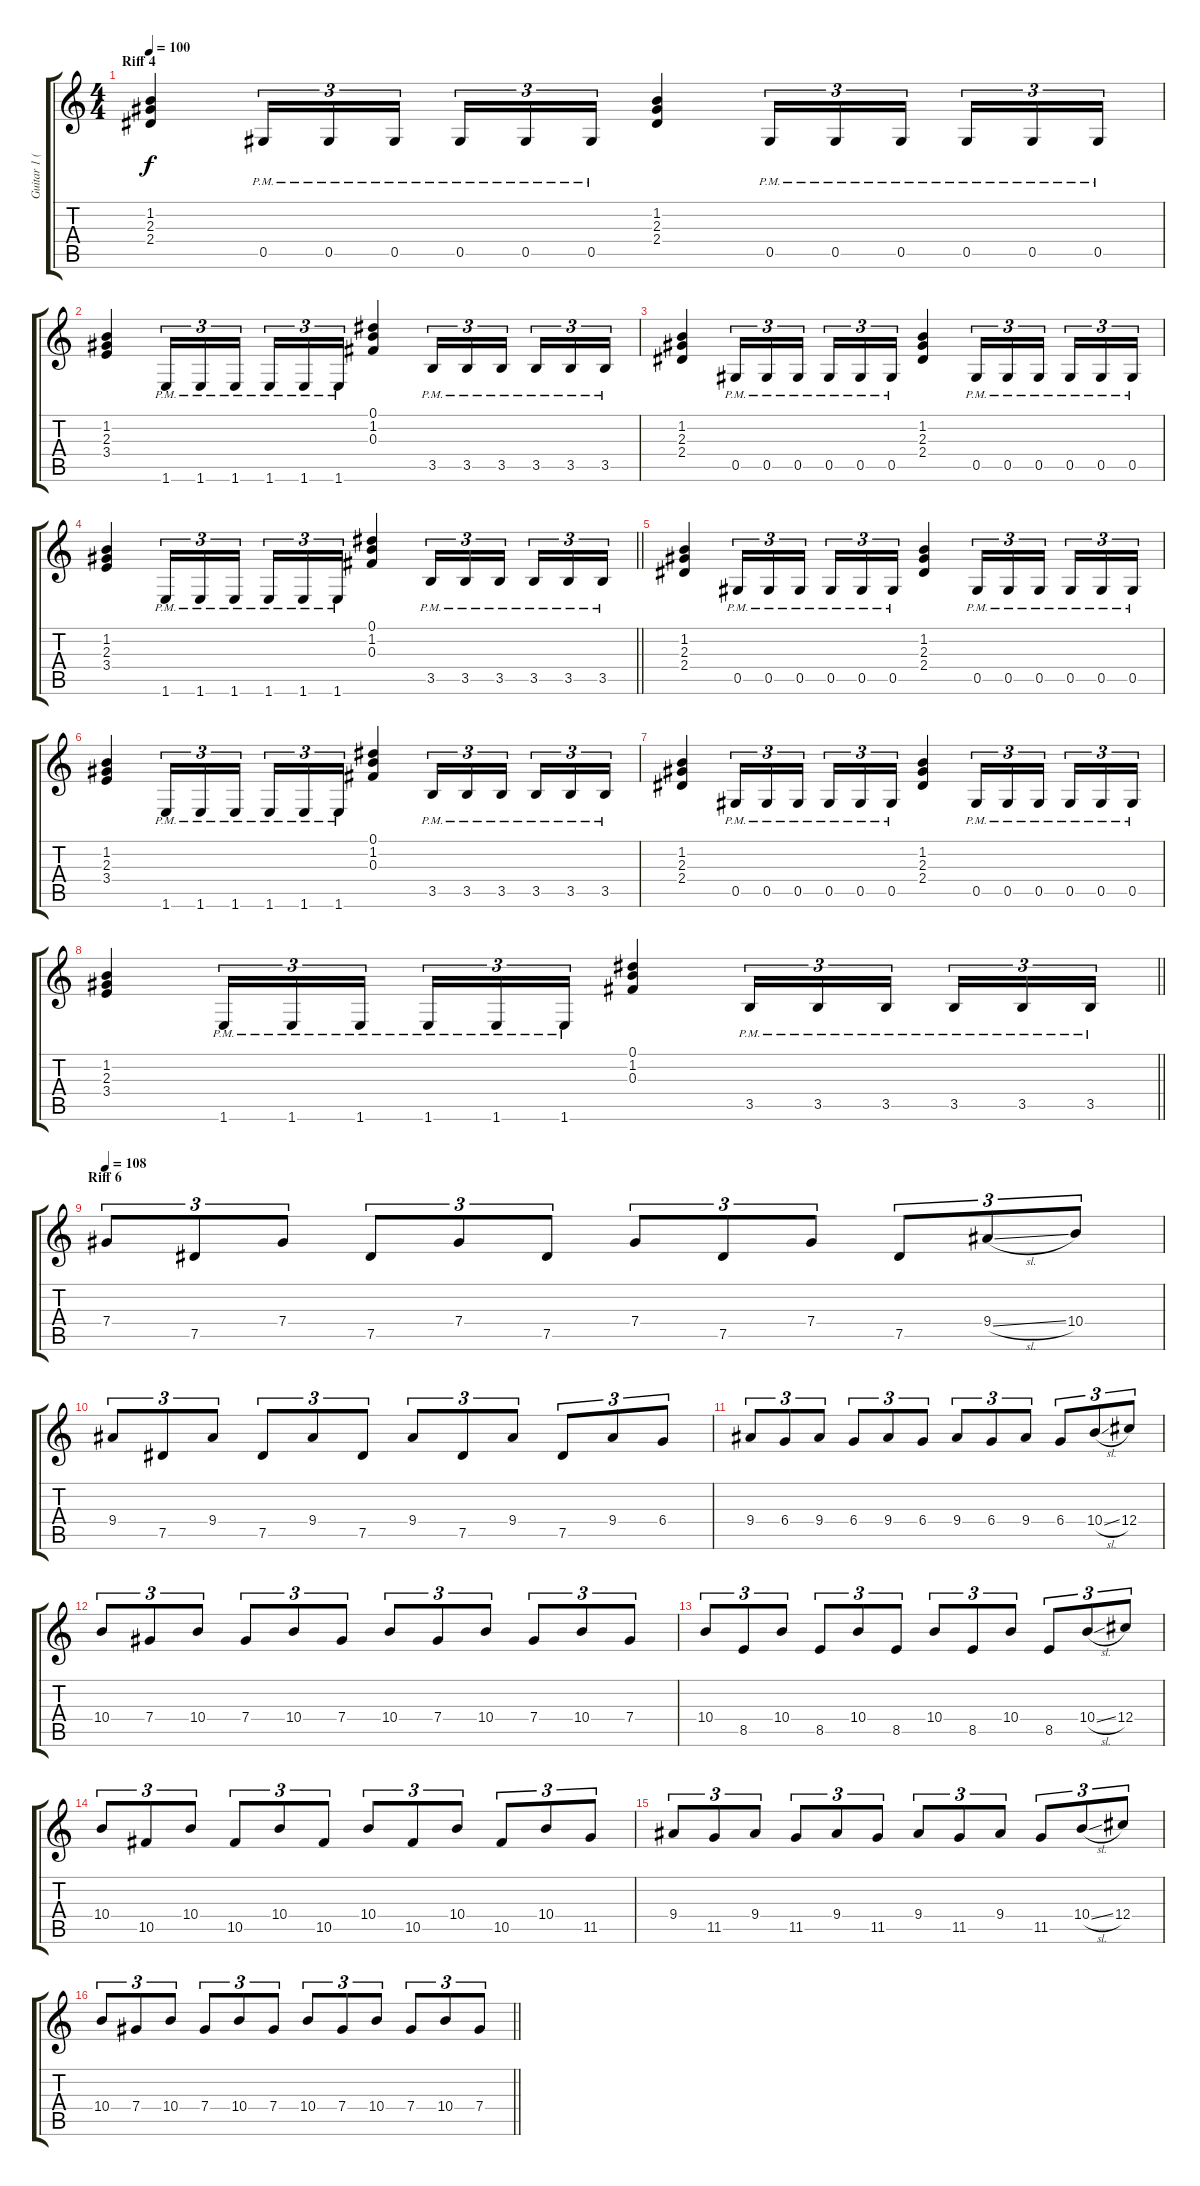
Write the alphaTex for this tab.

\track ("Guitar 1 (Left)" "Guitar 1 (") {instrument acousticguitarsteel}
\staff {score tabs}
\tuning (Eb4 Bb3 Gb3 Db3 Ab2 Eb2) {hide}
\ts (4 4)
\section ("" "Riff 4")
\tempo 100
\clef g2
\ks c
(1.2 2.3 2.4).4{dy f} 0.5{pm}.16{tu (3 2)} 0.5{pm}.16{tu (3 2)} 0.5{pm}.16{tu (3 2) beam splitsecondary} 0.5{pm}.16{tu (3 2)} 0.5{pm}.16{tu (3 2)} 0.5{pm}.16{tu (3 2)} (1.2 2.3 2.4).4 0.5{pm}.16{tu (3 2)} 0.5{pm}.16{tu (3 2)} 0.5{pm}.16{tu (3 2) beam splitsecondary} 0.5{pm}.16{tu (3 2)} 0.5{pm}.16{tu (3 2)} 0.5{pm}.16{tu (3 2)} |
(1.2 2.3 3.4).4 1.6{pm}.16{tu (3 2)} 1.6{pm}.16{tu (3 2)} 1.6{pm}.16{tu (3 2) beam splitsecondary} 1.6{pm}.16{tu (3 2)} 1.6{pm}.16{tu (3 2)} 1.6{pm}.16{tu (3 2)} (0.1 1.2 0.3).4 3.5{pm}.16{tu (3 2)} 3.5{pm}.16{tu (3 2)} 3.5{pm}.16{tu (3 2) beam splitsecondary} 3.5{pm}.16{tu (3 2)} 3.5{pm}.16{tu (3 2)} 3.5{pm}.16{tu (3 2)} |
(1.2 2.3 2.4).4 0.5{pm}.16{tu (3 2)} 0.5{pm}.16{tu (3 2)} 0.5{pm}.16{tu (3 2) beam splitsecondary} 0.5{pm}.16{tu (3 2)} 0.5{pm}.16{tu (3 2)} 0.5{pm}.16{tu (3 2)} (1.2 2.3 2.4).4 0.5{pm}.16{tu (3 2)} 0.5{pm}.16{tu (3 2)} 0.5{pm}.16{tu (3 2) beam splitsecondary} 0.5{pm}.16{tu (3 2)} 0.5{pm}.16{tu (3 2)} 0.5{pm}.16{tu (3 2)} |
\barLineRight lightlight
(1.2 2.3 3.4).4 1.6{pm}.16{tu (3 2)} 1.6{pm}.16{tu (3 2)} 1.6{pm}.16{tu (3 2) beam splitsecondary} 1.6{pm}.16{tu (3 2)} 1.6{pm}.16{tu (3 2)} 1.6{pm}.16{tu (3 2)} (0.1 1.2 0.3).4 3.5{pm}.16{tu (3 2)} 3.5{pm}.16{tu (3 2)} 3.5{pm}.16{tu (3 2) beam splitsecondary} 3.5{pm}.16{tu (3 2)} 3.5{pm}.16{tu (3 2)} 3.5{pm}.16{tu (3 2)} |
(1.2 2.3 2.4).4 0.5{pm}.16{tu (3 2)} 0.5{pm}.16{tu (3 2)} 0.5{pm}.16{tu (3 2) beam splitsecondary} 0.5{pm}.16{tu (3 2)} 0.5{pm}.16{tu (3 2)} 0.5{pm}.16{tu (3 2)} (1.2 2.3 2.4).4 0.5{pm}.16{tu (3 2)} 0.5{pm}.16{tu (3 2)} 0.5{pm}.16{tu (3 2) beam splitsecondary} 0.5{pm}.16{tu (3 2)} 0.5{pm}.16{tu (3 2)} 0.5{pm}.16{tu (3 2)} |
(1.2 2.3 3.4).4 1.6{pm}.16{tu (3 2)} 1.6{pm}.16{tu (3 2)} 1.6{pm}.16{tu (3 2) beam splitsecondary} 1.6{pm}.16{tu (3 2)} 1.6{pm}.16{tu (3 2)} 1.6{pm}.16{tu (3 2)} (0.1 1.2 0.3).4 3.5{pm}.16{tu (3 2)} 3.5{pm}.16{tu (3 2)} 3.5{pm}.16{tu (3 2) beam splitsecondary} 3.5{pm}.16{tu (3 2)} 3.5{pm}.16{tu (3 2)} 3.5{pm}.16{tu (3 2)} |
(1.2 2.3 2.4).4 0.5{pm}.16{tu (3 2)} 0.5{pm}.16{tu (3 2)} 0.5{pm}.16{tu (3 2) beam splitsecondary} 0.5{pm}.16{tu (3 2)} 0.5{pm}.16{tu (3 2)} 0.5{pm}.16{tu (3 2)} (1.2 2.3 2.4).4 0.5{pm}.16{tu (3 2)} 0.5{pm}.16{tu (3 2)} 0.5{pm}.16{tu (3 2) beam splitsecondary} 0.5{pm}.16{tu (3 2)} 0.5{pm}.16{tu (3 2)} 0.5{pm}.16{tu (3 2)} |
\barLineRight lightlight
(1.2 2.3 3.4).4 1.6{pm}.16{tu (3 2)} 1.6{pm}.16{tu (3 2)} 1.6{pm}.16{tu (3 2) beam splitsecondary} 1.6{pm}.16{tu (3 2)} 1.6{pm}.16{tu (3 2)} 1.6{pm}.16{tu (3 2)} (0.1 1.2 0.3).4 3.5{pm}.16{tu (3 2)} 3.5{pm}.16{tu (3 2)} 3.5{pm}.16{tu (3 2) beam splitsecondary} 3.5{pm}.16{tu (3 2)} 3.5{pm}.16{tu (3 2)} 3.5{pm}.16{tu (3 2)} |
\section ("" "Riff 6")
\tempo 108
7.4.8{tu (3 2)} 7.5.8{tu (3 2)} 7.4.8{tu (3 2)} 7.5.8{tu (3 2)} 7.4.8{tu (3 2)} 7.5.8{tu (3 2)} 7.4.8{tu (3 2)} 7.5.8{tu (3 2)} 7.4.8{tu (3 2)} 7.5.8{tu (3 2)} 9.4{sl}.8{tu (3 2)} 10.4.8{tu (3 2)} |
9.4.8{tu (3 2)} 7.5.8{tu (3 2)} 9.4.8{tu (3 2)} 7.5.8{tu (3 2)} 9.4.8{tu (3 2)} 7.5.8{tu (3 2)} 9.4.8{tu (3 2)} 7.5.8{tu (3 2)} 9.4.8{tu (3 2)} 7.5.8{tu (3 2)} 9.4.8{tu (3 2)} 6.4.8{tu (3 2)} |
9.4.8{tu (3 2)} 6.4.8{tu (3 2)} 9.4.8{tu (3 2)} 6.4.8{tu (3 2)} 9.4.8{tu (3 2)} 6.4.8{tu (3 2)} 9.4.8{tu (3 2)} 6.4.8{tu (3 2)} 9.4.8{tu (3 2)} 6.4.8{tu (3 2)} 10.4{sl}.8{tu (3 2)} 12.4.8{tu (3 2)} |
10.4.8{tu (3 2)} 7.4.8{tu (3 2)} 10.4.8{tu (3 2)} 7.4.8{tu (3 2)} 10.4.8{tu (3 2)} 7.4.8{tu (3 2)} 10.4.8{tu (3 2)} 7.4.8{tu (3 2)} 10.4.8{tu (3 2)} 7.4.8{tu (3 2)} 10.4.8{tu (3 2)} 7.4.8{tu (3 2)} |
10.4.8{tu (3 2)} 8.5.8{tu (3 2)} 10.4.8{tu (3 2)} 8.5.8{tu (3 2)} 10.4.8{tu (3 2)} 8.5.8{tu (3 2)} 10.4.8{tu (3 2)} 8.5.8{tu (3 2)} 10.4.8{tu (3 2)} 8.5.8{tu (3 2)} 10.4{sl}.8{tu (3 2)} 12.4.8{tu (3 2)} |
10.4.8{tu (3 2)} 10.5.8{tu (3 2)} 10.4.8{tu (3 2)} 10.5.8{tu (3 2)} 10.4.8{tu (3 2)} 10.5.8{tu (3 2)} 10.4.8{tu (3 2)} 10.5.8{tu (3 2)} 10.4.8{tu (3 2)} 10.5.8{tu (3 2)} 10.4.8{tu (3 2)} 11.5.8{tu (3 2)} |
9.4.8{tu (3 2)} 11.5.8{tu (3 2)} 9.4.8{tu (3 2)} 11.5.8{tu (3 2)} 9.4.8{tu (3 2)} 11.5.8{tu (3 2)} 9.4.8{tu (3 2)} 11.5.8{tu (3 2)} 9.4.8{tu (3 2)} 11.5.8{tu (3 2)} 10.4{sl}.8{tu (3 2)} 12.4.8{tu (3 2)} |
\barLineRight lightlight
10.4.8{tu (3 2)} 7.4.8{tu (3 2)} 10.4.8{tu (3 2)} 7.4.8{tu (3 2)} 10.4.8{tu (3 2)} 7.4.8{tu (3 2)} 10.4.8{tu (3 2)} 7.4.8{tu (3 2)} 10.4.8{tu (3 2)} 7.4.8{tu (3 2)} 10.4.8{tu (3 2)} 7.4.8{tu (3 2)}
